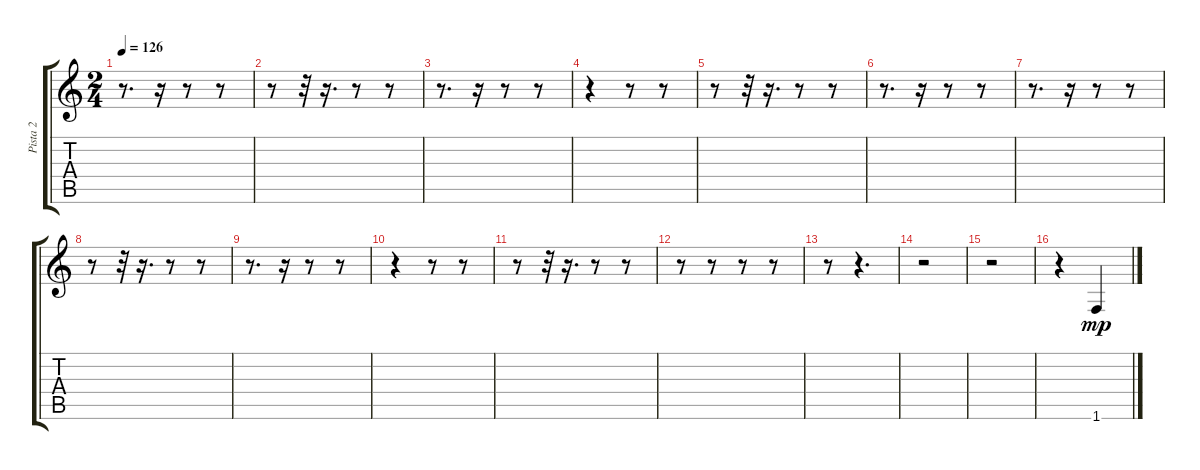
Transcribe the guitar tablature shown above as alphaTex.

\track ("Pista 2" "Pista 2") {instrument electricbasspick}
\staff {score tabs}
\tuning (E4 B3 G3 D3 A2 E2) {hide}
\ts (2 4)
\tempo 126
\clef g2
\ks c
r.8{d dy mp} r.16 r.8 r.8 |
r.8 r.32 r.16{d} r.8 r.8 |
r.8{d} r.16 r.8 r.8 |
r.4 r.8 r.8 |
r.8 r.32 r.16{d} r.8 r.8 |
r.8{d} r.16 r.8 r.8 |
r.8{d} r.16 r.8 r.8 |
r.8 r.32 r.16{d} r.8 r.8 |
r.8{d} r.16 r.8 r.8 |
r.4 r.8 r.8 |
r.8 r.32 r.16{d} r.8 r.8 |
r.8 r.8 r.8 r.8 |
r.8 r.4{d} |
r.2 |
r.2 |
r.4 1.6.4
